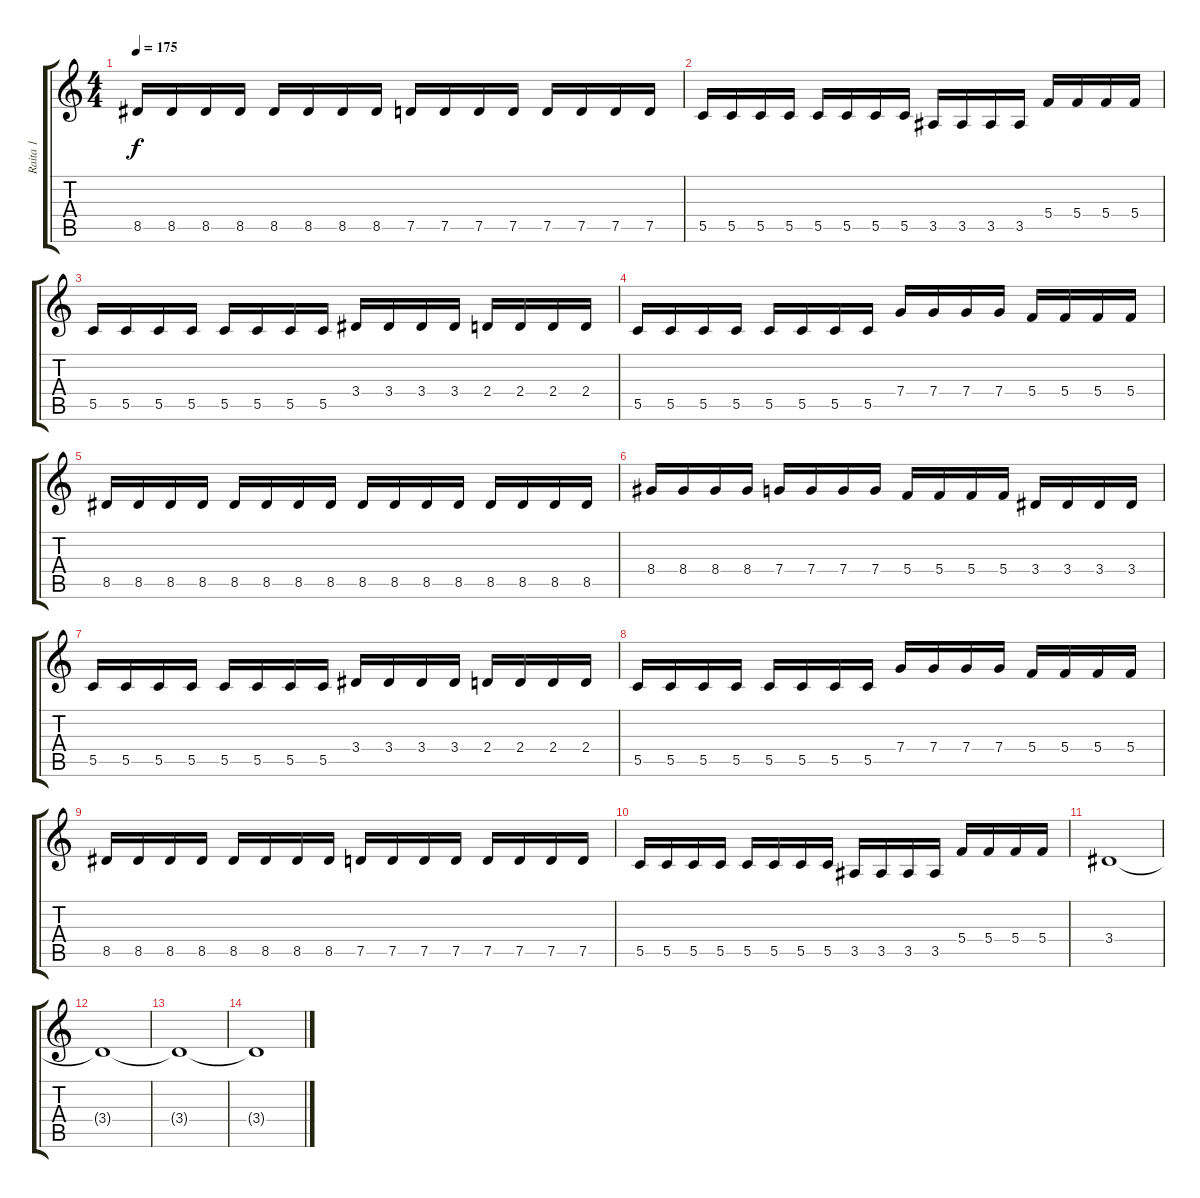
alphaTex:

\track ("Raita 1" "Raita 1") {instrument distortionguitar}
\staff {score tabs}
\tuning (D4 A3 F3 C3 G2 C2) {hide}
\ts (4 4)
\tempo 175
\clef g2
\ks c
8.5.16{dy f} 8.5.16 8.5.16 8.5.16 8.5.16 8.5.16 8.5.16 8.5.16 7.5.16 7.5.16 7.5.16 7.5.16 7.5.16 7.5.16 7.5.16 7.5.16 |
5.5.16 5.5.16 5.5.16 5.5.16 5.5.16 5.5.16 5.5.16 5.5.16 3.5.16 3.5.16 3.5.16 3.5.16 5.4.16 5.4.16 5.4.16 5.4.16 |
5.5.16 5.5.16 5.5.16 5.5.16 5.5.16 5.5.16 5.5.16 5.5.16 3.4.16 3.4.16 3.4.16 3.4.16 2.4.16 2.4.16 2.4.16 2.4.16 |
5.5.16 5.5.16 5.5.16 5.5.16 5.5.16 5.5.16 5.5.16 5.5.16 7.4.16 7.4.16 7.4.16 7.4.16 5.4.16 5.4.16 5.4.16 5.4.16 |
8.5.16 8.5.16 8.5.16 8.5.16 8.5.16 8.5.16 8.5.16 8.5.16 8.5.16 8.5.16 8.5.16 8.5.16 8.5.16 8.5.16 8.5.16 8.5.16 |
8.4.16 8.4.16 8.4.16 8.4.16 7.4.16 7.4.16 7.4.16 7.4.16 5.4.16 5.4.16 5.4.16 5.4.16 3.4.16 3.4.16 3.4.16 3.4.16 |
5.5.16 5.5.16 5.5.16 5.5.16 5.5.16 5.5.16 5.5.16 5.5.16 3.4.16 3.4.16 3.4.16 3.4.16 2.4.16 2.4.16 2.4.16 2.4.16 |
5.5.16 5.5.16 5.5.16 5.5.16 5.5.16 5.5.16 5.5.16 5.5.16 7.4.16 7.4.16 7.4.16 7.4.16 5.4.16 5.4.16 5.4.16 5.4.16 |
8.5.16 8.5.16 8.5.16 8.5.16 8.5.16 8.5.16 8.5.16 8.5.16 7.5.16 7.5.16 7.5.16 7.5.16 7.5.16 7.5.16 7.5.16 7.5.16 |
5.5.16 5.5.16 5.5.16 5.5.16 5.5.16 5.5.16 5.5.16 5.5.16 3.5.16 3.5.16 3.5.16 3.5.16 5.4.16 5.4.16 5.4.16 5.4.16 |
3.4.1 |
3.4{t}.1 |
3.4{t}.1 |
3.4{t}.1
